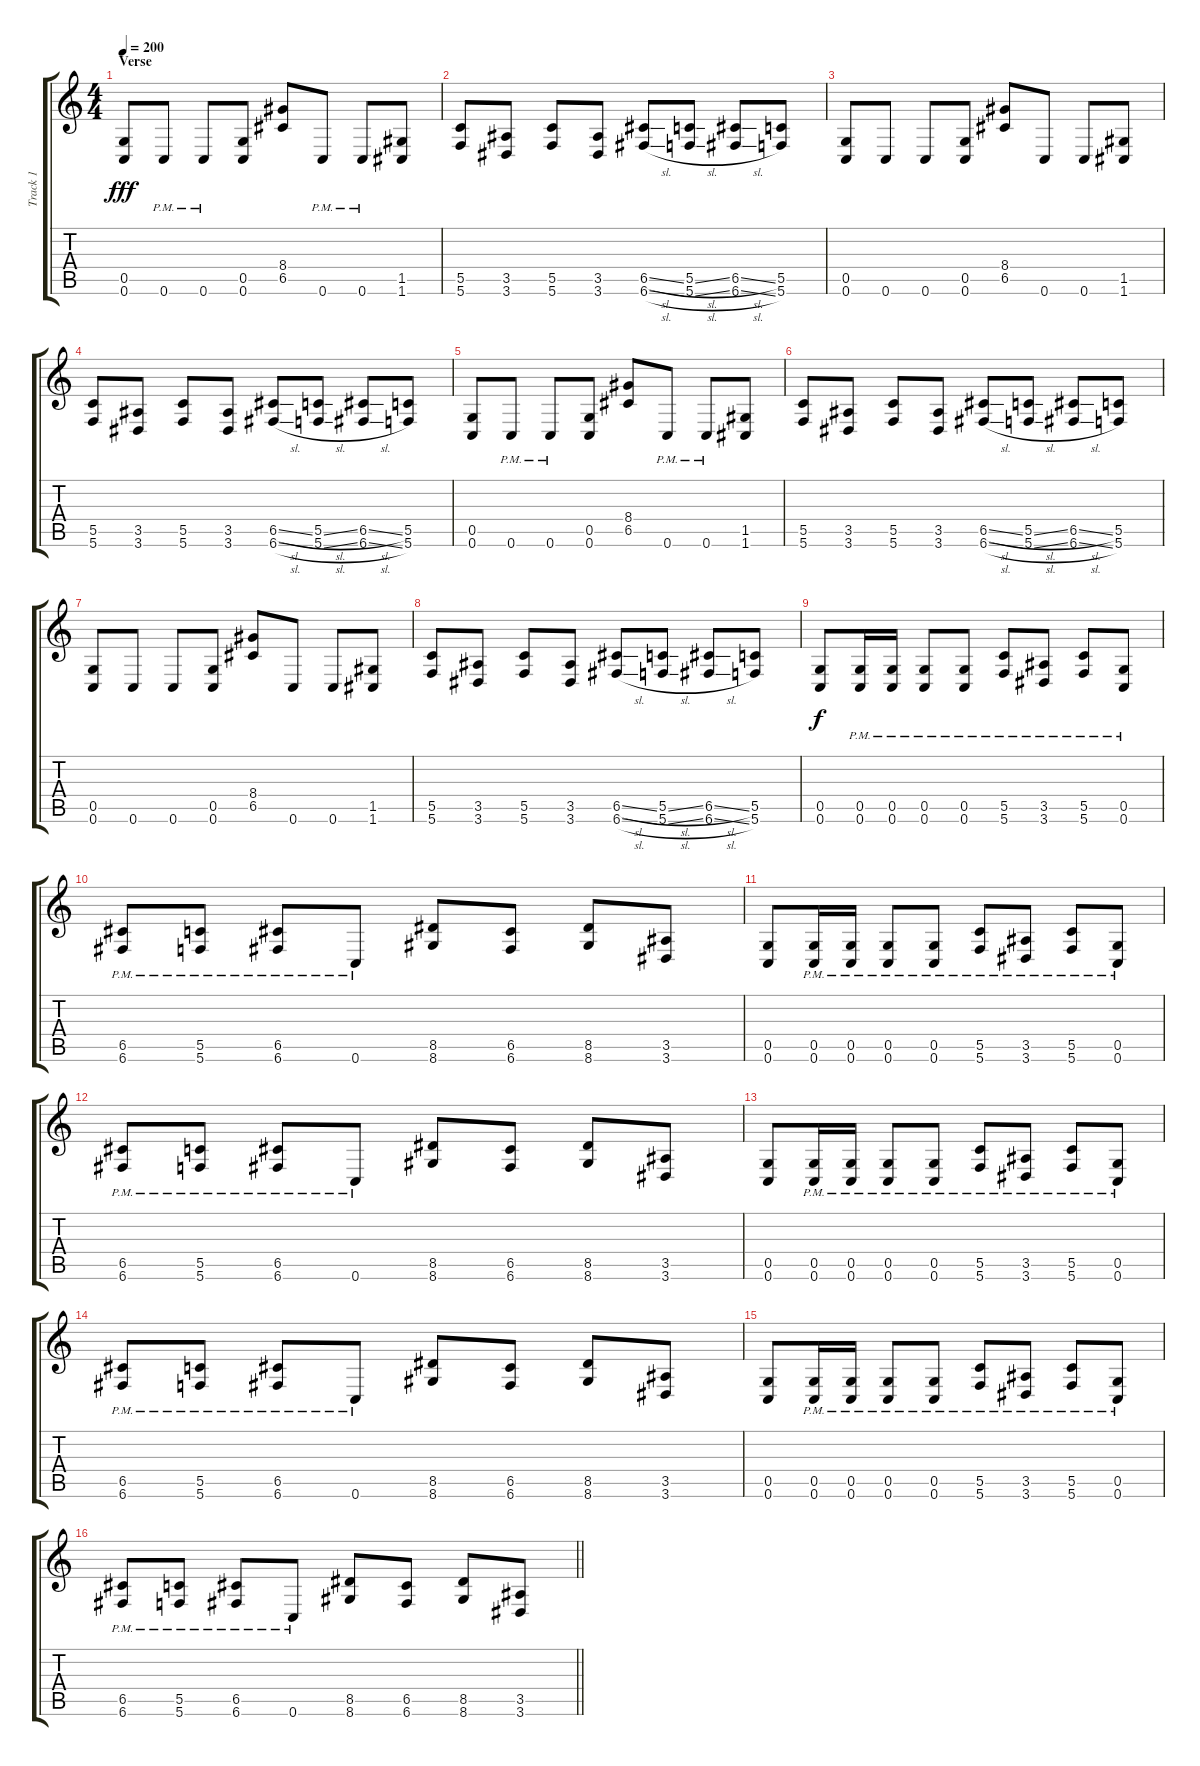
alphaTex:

\track ("Track 1" "Track 1") {instrument distortionguitar}
\staff {score tabs}
\tuning (D4 A3 F3 C3 G2 C2) {hide}
\ts (4 4)
\section ("" "Verse")
\tempo 200
\clef g2
\ks c
(0.5 0.6).8{dy fff instrument distortionguitar} 0.6{pm}.8 0.6{pm}.8 (0.5 0.6).8 (8.4 6.5).8 0.6{pm}.8 0.6{pm}.8 (1.5 1.6).8 |
(5.5 5.6).8 (3.5 3.6).8 (5.5 5.6).8 (3.5 3.6).8 (6.5{sl} 6.6{sl}).8 (5.5{sl} 5.6{sl}).8 (6.5{sl} 6.6{sl}).8 (5.5 5.6).8 |
(0.5 0.6).8{instrument distortionguitar} 0.6.8 0.6.8 (0.5 0.6).8 (8.4 6.5).8 0.6.8 0.6.8 (1.5 1.6).8 |
(5.5 5.6).8 (3.5 3.6).8 (5.5 5.6).8 (3.5 3.6).8 (6.5{sl} 6.6{sl}).8 (5.5{sl} 5.6{sl}).8 (6.5{sl} 6.6{sl}).8 (5.5 5.6).8 |
(0.5 0.6).8{instrument distortionguitar} 0.6{pm}.8 0.6{pm}.8 (0.5 0.6).8 (8.4 6.5).8 0.6{pm}.8 0.6{pm}.8 (1.5 1.6).8 |
(5.5 5.6).8 (3.5 3.6).8 (5.5 5.6).8 (3.5 3.6).8 (6.5{sl} 6.6{sl}).8 (5.5{sl} 5.6{sl}).8 (6.5{sl} 6.6{sl}).8 (5.5 5.6).8 |
(0.5 0.6).8{instrument distortionguitar} 0.6.8 0.6.8 (0.5 0.6).8 (8.4 6.5).8 0.6.8 0.6.8 (1.5 1.6).8 |
(5.5 5.6).8 (3.5 3.6).8 (5.5 5.6).8 (3.5 3.6).8 (6.5{sl} 6.6{sl}).8 (5.5{sl} 5.6{sl}).8 (6.5{sl} 6.6{sl}).8 (5.5 5.6).8 |
(0.5 0.6).8{dy f} (0.5{pm} 0.6{pm}).16 (0.5{pm} 0.6{pm}).16 (0.5{pm} 0.6{pm}).8 (0.5{pm} 0.6{pm}).8 (5.5{pm} 5.6{pm}).8 (3.5{pm} 3.6{pm}).8 (5.5{pm} 5.6{pm}).8 (0.5{pm} 0.6{pm}).8 |
(6.5{pm} 6.6{pm}).8 (5.5{pm} 5.6{pm}).8 (6.5{pm} 6.6{pm}).8 0.6{pm}.8 (8.5 8.6).8 (6.5 6.6).8 (8.5 8.6).8 (3.5 3.6).8 |
(0.5 0.6).8 (0.5{pm} 0.6{pm}).16 (0.5{pm} 0.6{pm}).16 (0.5{pm} 0.6{pm}).8 (0.5{pm} 0.6{pm}).8 (5.5{pm} 5.6{pm}).8 (3.5{pm} 3.6{pm}).8 (5.5{pm} 5.6{pm}).8 (0.5{pm} 0.6{pm}).8 |
(6.5{pm} 6.6{pm}).8 (5.5{pm} 5.6{pm}).8 (6.5{pm} 6.6{pm}).8 0.6{pm}.8 (8.5 8.6).8 (6.5 6.6).8 (8.5 8.6).8 (3.5 3.6).8 |
(0.5 0.6).8 (0.5{pm} 0.6{pm}).16 (0.5{pm} 0.6{pm}).16 (0.5{pm} 0.6{pm}).8 (0.5{pm} 0.6{pm}).8 (5.5{pm} 5.6{pm}).8 (3.5{pm} 3.6{pm}).8 (5.5{pm} 5.6{pm}).8 (0.5{pm} 0.6{pm}).8 |
(6.5{pm} 6.6{pm}).8 (5.5{pm} 5.6{pm}).8 (6.5{pm} 6.6{pm}).8 0.6{pm}.8 (8.5 8.6).8 (6.5 6.6).8 (8.5 8.6).8 (3.5 3.6).8 |
(0.5 0.6).8 (0.5{pm} 0.6{pm}).16 (0.5{pm} 0.6{pm}).16 (0.5{pm} 0.6{pm}).8 (0.5{pm} 0.6{pm}).8 (5.5{pm} 5.6{pm}).8 (3.5{pm} 3.6{pm}).8 (5.5{pm} 5.6{pm}).8 (0.5{pm} 0.6{pm}).8 |
\barLineRight lightlight
(6.5{pm} 6.6{pm}).8 (5.5{pm} 5.6{pm}).8 (6.5{pm} 6.6{pm}).8 0.6{pm}.8 (8.5 8.6).8 (6.5 6.6).8 (8.5 8.6).8 (3.5 3.6).8
